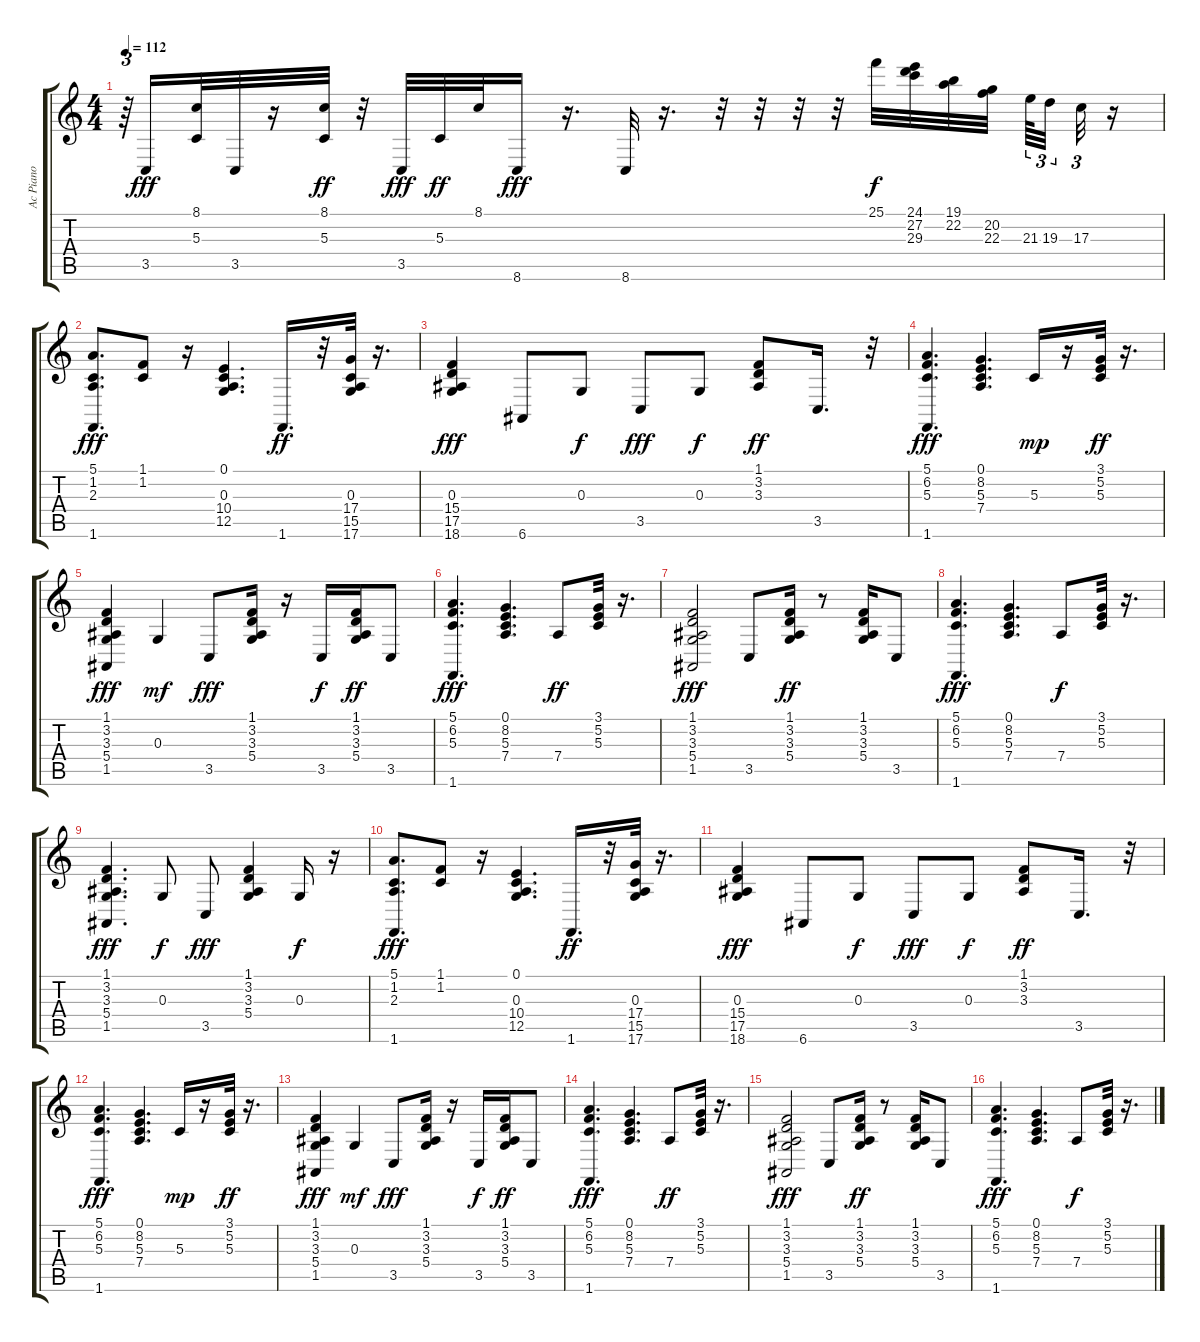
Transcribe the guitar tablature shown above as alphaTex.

\track ("Ac Piano" "Ac Piano") {instrument brightacousticpiano}
\staff {score tabs}
\tuning (E4 B3 G3 D3 A2 E2) {hide}
\ts (4 4)
\tempo 112
\clef g2
\ks c
r.64{tu (3 2) dy f} 3.5.16{dy fff} (8.1 5.3).32 3.5.32 r.16 (8.1 5.3).32{dy ff} r.32 3.5.32{dy fff} 5.3.32{dy ff} 8.1.32 8.6.16{dy fff} r.16{d} 8.6.32 r.16{d} r.32 r.32 r.32 r.32 25.1.32{dy f} (24.1 27.2 29.3).32 (19.1 22.2).32 (20.2 22.3).32 21.3.64{tu (3 2)} 19.3.32{tu (3 2)} 17.3.32{tu (3 2)} r.16 |
(5.1 1.2 2.3 1.6).8{d dy fff} (1.1 1.2).8 r.16 (0.1 0.3 10.4 12.5).4{d} 1.6.16{d dy ff} r.32 (0.3 17.4 15.5 17.6).32 r.16{d} |
(0.3 15.4 17.5 18.6).4{dy fff} 6.6.8 0.3.8{dy f} 3.5.8{dy fff} 0.3.8{dy f} (1.1 3.2 3.3).8{dy ff} 3.5.16{d} r.32 |
(5.1 6.2 5.3 1.6).4{d dy fff} (0.1 8.2 5.3 7.4).4{d} 5.3.16{dy mp} r.16 (3.1 5.2 5.3).32{dy ff} r.16{d} |
(1.1 3.2 3.3 5.4 1.5).4{dy fff} 0.3.4{dy mf} 3.5.8{dy fff} (1.1 3.2 3.3 5.4).16 r.16 3.5.16{dy f} (1.1 3.2 3.3 5.4).16{dy ff} 3.5.8 |
(5.1 6.2 5.3 1.6).4{d dy fff} (0.1 8.2 5.3 7.4).4{d} 7.4.8{dy ff} (3.1 5.2 5.3).32 r.16{d} |
(1.1 3.2 3.3 5.4 1.5).2{dy fff} 3.5.8 (1.1 3.2 3.3 5.4).16{dy ff} r.8 (1.1 3.2 3.3 5.4).16 3.5.8 |
(5.1 6.2 5.3 1.6).4{d dy fff} (0.1 8.2 5.3 7.4).4{d} 7.4.8{dy f} (3.1 5.2 5.3).32 r.16{d} |
(1.1 3.2 3.3 5.4 1.5).4{d dy fff} 0.3.8{dy f} 3.5.8{dy fff} (1.1 3.2 3.3 5.4).4 0.3.16{dy f} r.16 |
(5.1 1.2 2.3 1.6).8{d dy fff} (1.1 1.2).8 r.16 (0.1 0.3 10.4 12.5).4{d} 1.6.16{d dy ff} r.32 (0.3 17.4 15.5 17.6).32 r.16{d} |
(0.3 15.4 17.5 18.6).4{dy fff} 6.6.8 0.3.8{dy f} 3.5.8{dy fff} 0.3.8{dy f} (1.1 3.2 3.3).8{dy ff} 3.5.16{d} r.32 |
(5.1 6.2 5.3 1.6).4{d dy fff} (0.1 8.2 5.3 7.4).4{d} 5.3.16{dy mp} r.16 (3.1 5.2 5.3).32{dy ff} r.16{d} |
(1.1 3.2 3.3 5.4 1.5).4{dy fff} 0.3.4{dy mf} 3.5.8{dy fff} (1.1 3.2 3.3 5.4).16 r.16 3.5.16{dy f} (1.1 3.2 3.3 5.4).16{dy ff} 3.5.8 |
(5.1 6.2 5.3 1.6).4{d dy fff} (0.1 8.2 5.3 7.4).4{d} 7.4.8{dy ff} (3.1 5.2 5.3).32 r.16{d} |
(1.1 3.2 3.3 5.4 1.5).2{dy fff} 3.5.8 (1.1 3.2 3.3 5.4).16{dy ff} r.8 (1.1 3.2 3.3 5.4).16 3.5.8 |
(5.1 6.2 5.3 1.6).4{d dy fff} (0.1 8.2 5.3 7.4).4{d} 7.4.8{dy f} (3.1 5.2 5.3).32 r.16{d}
